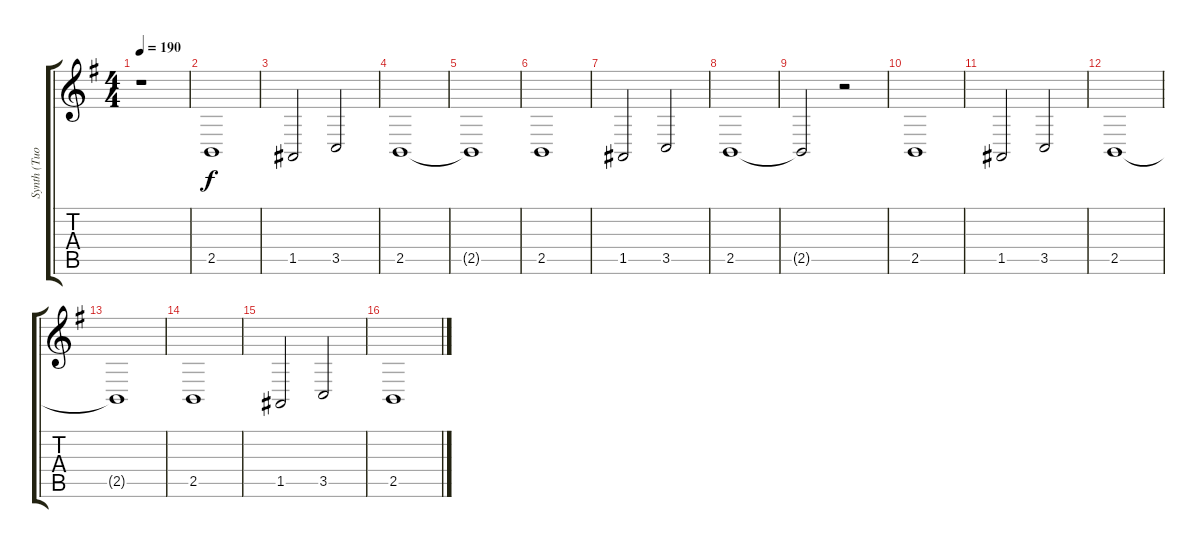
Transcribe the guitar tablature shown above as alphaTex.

\track ("Synth (Tuomas)" "Synth (Tuo") {instrument lead6voice}
\staff {score tabs}
\tuning (E4 B3 G3 D3 A2 E2) {hide}
\ts (4 4)
\tempo 190
\clef g2
\ks g
r.1{dy ff} |
2.5.1{dy f} |
1.5.2 3.5.2 |
2.5.1 |
2.5{t}.1 |
2.5.1 |
1.5.2 3.5.2 |
2.5.1 |
2.5{t}.2 r.2 |
2.5.1 |
1.5.2 3.5.2 |
2.5.1 |
2.5{t}.1 |
2.5.1 |
1.5.2 3.5.2 |
2.5.1
